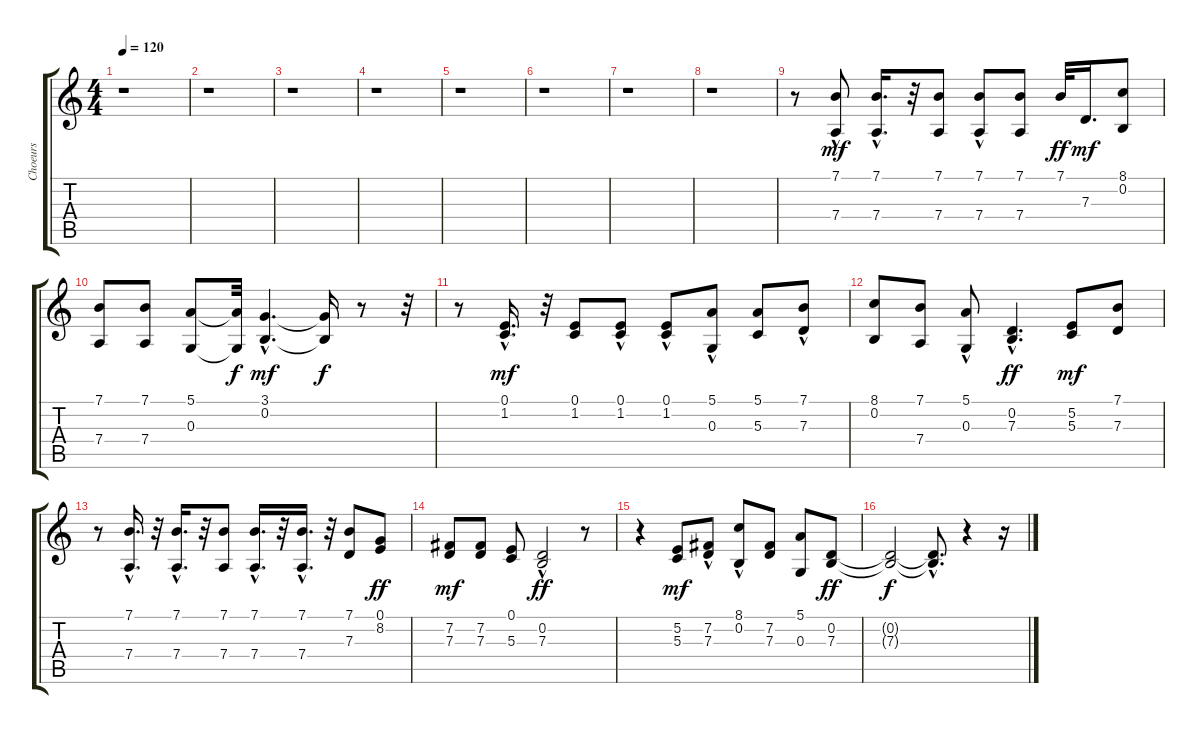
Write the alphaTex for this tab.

\track ("Choeurs" "Choeurs") {instrument choiraahs}
\staff {score tabs}
\tuning (E4 B3 G3 D3 A2 E2) {hide}
\ts (4 4)
\tempo 120
\clef g2
\ks c
r.1{dy f} |
r.1 |
r.1 |
r.1 |
r.1 |
r.1 |
r.1 |
r.1 |
r.8 (7.1{hac} 7.4).8{dy mf} (7.1{hac} 7.4{hac}).16{d} r.32 (7.1 7.4).8 (7.1{hac} 7.4).8 (7.1 7.4).8 7.1.32{dy ff} 7.3.16{d dy mf} (8.1 0.2).8 |
(7.1 7.4).8 (7.1 7.4).8 (5.1 0.3).8 (5.1{t} 0.3{t}).32{dy f} (3.1{hac} 0.2{hac}).4{d dy mf} (3.1{t} 0.2{t}).16{dy f} r.8 r.32 |
r.8 (0.1{hac} 1.2{hac}).16{d dy mf} r.32 (0.1 1.2).8 (0.1{hac} 1.2).8 (0.1{hac} 1.2).8 (5.1{hac} 0.3).8 (5.1 5.3).8 (7.1 7.3{hac}).8 |
(8.1 0.2).8 (7.1 7.4).8 (5.1{hac} 0.3{hac}).8 (0.2{hac} 7.3{hac}).4{d dy ff} (5.2 5.3).8{dy mf} (7.1 7.3).8 |
r.8 (7.1{hac} 7.4{hac}).16{d} r.32 (7.1{hac} 7.4{hac}).16{d} r.32 (7.1 7.4).8 (7.1{hac} 7.4{hac}).16{d} r.32 (7.1{hac} 7.4{hac}).16{d} r.32 (7.1 7.3).8 (0.1 8.2).8{dy ff} |
(7.2 7.3).8{dy mf} (7.2 7.3).8 (0.1 5.3).8 (0.2{hac} 7.3).2{dy ff} r.8 |
r.4 (5.2 5.3).8{dy mf} (7.2 7.3{hac}).8 (8.1{hac} 0.2{hac}).8 (7.2 7.3).8 (5.1 0.3).8 (0.2 7.3).8{dy ff} |
(0.2{t} 7.3{t}).2{dy f} (0.2{hac t} 7.3{hac t}).8{d} r.4 r.16
